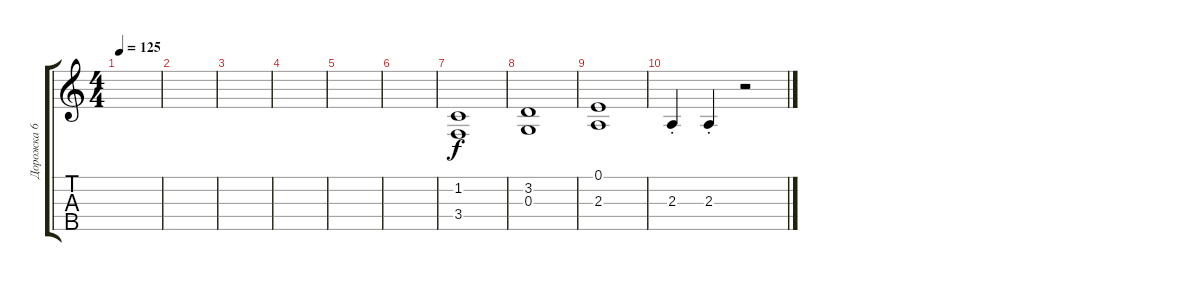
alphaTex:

\track ("Дорожка 6" "Дорожка 6") {instrument synthstrings1}
\staff {score tabs}
\tuning (E4 B3 G3 D3 A2) {hide}
\ts (4 4)
\tempo 125
\clef g2
\ks c
|
|
|
|
|
|
(1.2 3.4).1 |
(3.2 0.3).1 |
(0.1 2.3).1 |
2.3{st}.4 2.3{st}.4 r.2
